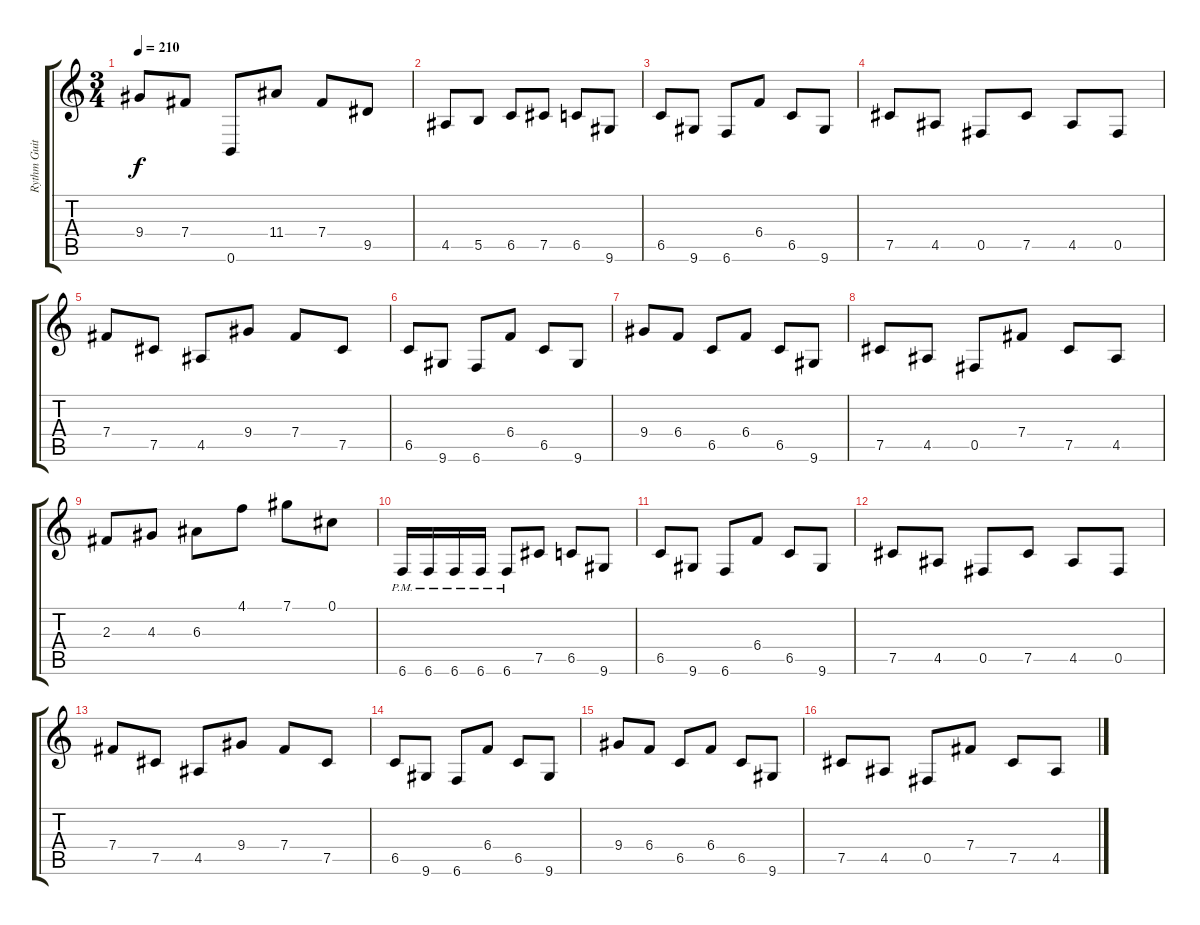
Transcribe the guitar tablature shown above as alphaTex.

\track ("Rythm Guitar" "Rythm Guit") {instrument distortionguitar}
\staff {score tabs}
\tuning (Db4 Ab3 E3 B2 Gb2 B1) {hide}
\ts (3 4)
\tempo 210
\clef g2
\ks c
9.4.8{dy f} 7.4.8 0.6.8 11.4.8 7.4.8 9.5.8 |
4.5.8 5.5.8 6.5.8 7.5.8 6.5.8 9.6.8 |
6.5.8 9.6.8 6.6.8 6.4.8 6.5.8 9.6.8 |
7.5.8 4.5.8 0.5.8 7.5.8 4.5.8 0.5.8 |
7.4.8 7.5.8 4.5.8 9.4.8 7.4.8 7.5.8 |
6.5.8 9.6.8 6.6.8 6.4.8 6.5.8 9.6.8 |
9.4.8 6.4.8 6.5.8 6.4.8 6.5.8 9.6.8 |
7.5.8 4.5.8 0.5.8 7.4.8 7.5.8 4.5.8 |
2.3.8 4.3.8 6.3.8 4.1.8 7.1.8 0.1.8 |
6.6{pm}.16 6.6{pm}.16 6.6{pm}.16 6.6{pm}.16 6.6{pm}.8 7.5.8 6.5.8 9.6.8 |
6.5.8 9.6.8 6.6.8 6.4.8 6.5.8 9.6.8 |
7.5.8 4.5.8 0.5.8 7.5.8 4.5.8 0.5.8 |
7.4.8 7.5.8 4.5.8 9.4.8 7.4.8 7.5.8 |
6.5.8 9.6.8 6.6.8 6.4.8 6.5.8 9.6.8 |
9.4.8 6.4.8 6.5.8 6.4.8 6.5.8 9.6.8 |
7.5.8 4.5.8 0.5.8 7.4.8 7.5.8 4.5.8
